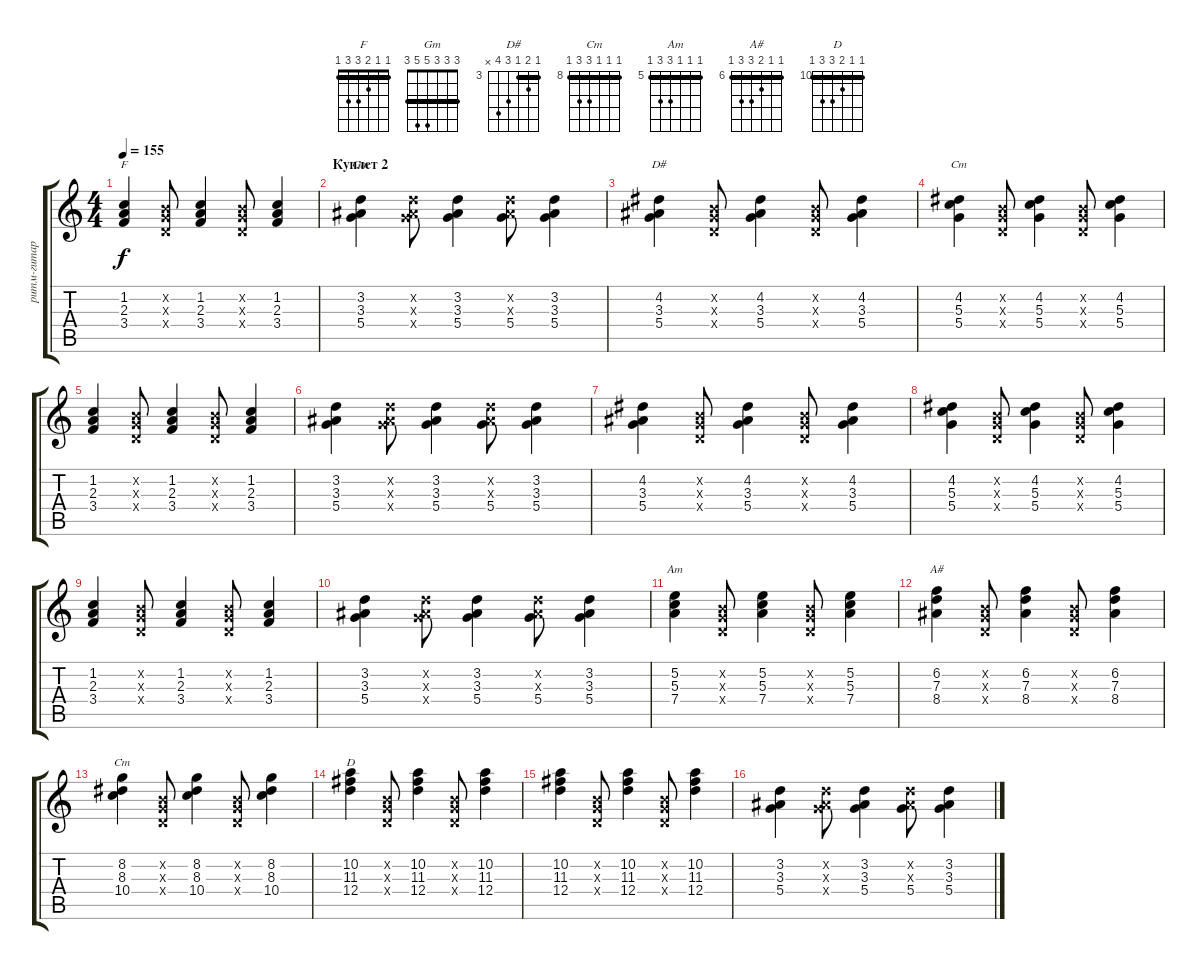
\track ("ритм-гитара Leva Bi" "ритм-гитар") {instrument acousticguitarnylon}
\staff {score tabs}
\tuning (E4 B3 G3 D3 A2 E2) {hide}
\chord ("F" 1 1 2 3 3 1) {barre 1}
\chord ("Gm" 3 3 3 5 5 3) {barre 3}
\chord ("D#" 3 4 3 5 6 x) {firstfret 3 barre 3}
\chord ("Cm" 3 4 5 5 3 3) {barre 3}
\chord ("Am" 5 5 5 7 7 5) {firstfret 5 barre 5}
\chord ("A#" 6 6 7 8 8 6) {firstfret 6 barre 6}
\chord ("Cm" 8 8 8 10 10 8) {firstfret 8 barre 8}
\chord ("D" 10 10 11 12 12 10) {firstfret 10 barre 10}
\ts (4 4)
\tempo 155
\clef g2
\ks c
(1.2 2.3 3.4).4{ch "F" dy f} (0.2{x} 0.3{x} 0.4{x}).8 (1.2 2.3 3.4).4 (0.2{x} 0.3{x} 0.4{x}).8 (1.2 2.3 3.4).4 |
\section ("" "Куплет 2")
(3.2 3.3 5.4).4{ch "Gm"} (3.2{x} 3.3{x} 5.4{x}).8 (3.2 3.3 5.4).4 (3.2{x} 3.3{x} 5.4).8 (3.2 3.3 5.4).4 |
(4.2 3.3 5.4).4{ch "D#"} (0.2{x} 0.3{x} 0.4{x}).8 (4.2 3.3 5.4).4 (0.2{x} 0.3{x} 0.4{x}).8 (4.2 3.3 5.4).4 |
(4.2 5.3 5.4).4{ch "Cm"} (0.2{x} 0.3{x} 0.4{x}).8 (4.2 5.3 5.4).4 (0.2{x} 0.3{x} 0.4{x}).8 (4.2 5.3 5.4).4 |
(1.2 2.3 3.4).4 (0.2{x} 0.3{x} 0.4{x}).8 (1.2 2.3 3.4).4 (0.2{x} 0.3{x} 0.4{x}).8 (1.2 2.3 3.4).4 |
(3.2 3.3 5.4).4 (3.2{x} 3.3{x} 5.4{x}).8 (3.2 3.3 5.4).4 (3.2{x} 3.3{x} 5.4).8 (3.2 3.3 5.4).4 |
(4.2 3.3 5.4).4 (0.2{x} 0.3{x} 0.4{x}).8 (4.2 3.3 5.4).4 (0.2{x} 0.3{x} 0.4{x}).8 (4.2 3.3 5.4).4 |
(4.2 5.3 5.4).4 (0.2{x} 0.3{x} 0.4{x}).8 (4.2 5.3 5.4).4 (0.2{x} 0.3{x} 0.4{x}).8 (4.2 5.3 5.4).4 |
(1.2 2.3 3.4).4 (0.2{x} 0.3{x} 0.4{x}).8 (1.2 2.3 3.4).4 (0.2{x} 0.3{x} 0.4{x}).8 (1.2 2.3 3.4).4 |
(3.2 3.3 5.4).4 (3.2{x} 3.3{x} 5.4{x}).8 (3.2 3.3 5.4).4 (3.2{x} 3.3{x} 5.4).8 (3.2 3.3 5.4).4 |
(5.2 5.3 7.4).4{ch "Am"} (0.2{x} 0.3{x} 0.4{x}).8 (5.2 5.3 7.4).4 (0.2{x} 0.3{x} 0.4{x}).8 (5.2 5.3 7.4).4 |
(6.2 7.3 8.4).4{ch "A#"} (0.2{x} 0.3{x} 0.4{x}).8 (6.2 7.3 8.4).4 (0.2{x} 0.3{x} 0.4{x}).8 (6.2 7.3 8.4).4 |
(8.2 8.3 10.4).4{ch "Cm"} (0.2{x} 0.3{x} 0.4{x}).8 (8.2 8.3 10.4).4 (0.2{x} 0.3{x} 0.4{x}).8 (8.2 8.3 10.4).4 |
(10.2 11.3 12.4).4{ch "D"} (0.2{x} 0.3{x} 0.4{x}).8 (10.2 11.3 12.4).4 (0.2{x} 0.3{x} 0.4{x}).8 (10.2 11.3 12.4).4 |
(10.2 11.3 12.4).4 (0.2{x} 0.3{x} 0.4{x}).8 (10.2 11.3 12.4).4 (0.2{x} 0.3{x} 0.4{x}).8 (10.2 11.3 12.4).4 |
(3.2 3.3 5.4).4 (3.2{x} 3.3{x} 5.4{x}).8 (3.2 3.3 5.4).4 (3.2{x} 3.3{x} 5.4).8 (3.2 3.3 5.4).4
